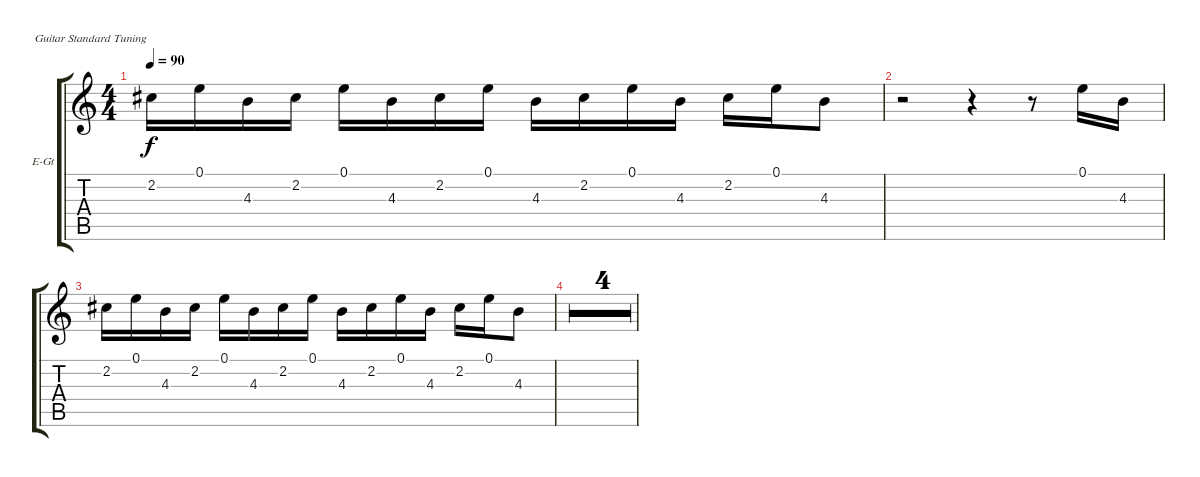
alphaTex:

\bracketExtendMode groupsimilarinstruments
\firstSystemTrackNameOrientation horizontal
\otherSystemsTrackNameOrientation horizontal
\track ("Guitar 1" "E-Gt") {multiBarRest instrument electricguitarclean}
\staff {score tabs}
\tuning (E4 B3 G3 D3 A2 E2)
\ts (4 4)
\tempo 90
\clef g2
\ks c
2.2.16{dy f} 0.1.16 4.3.16 2.2.16 0.1.16 4.3.16 2.2.16 0.1.16 4.3.16 2.2.16 0.1.16 4.3.16 2.2.16 0.1.16 4.3.8 |
r.2 r.4 r.8 0.1.16 4.3.16 |
2.2.16 0.1.16 4.3.16 2.2.16 0.1.16 4.3.16 2.2.16 0.1.16 4.3.16 2.2.16 0.1.16 4.3.16 2.2.16 0.1.16 4.3.8 |
r.1 |
r.1 |
r.1 |
r.1
